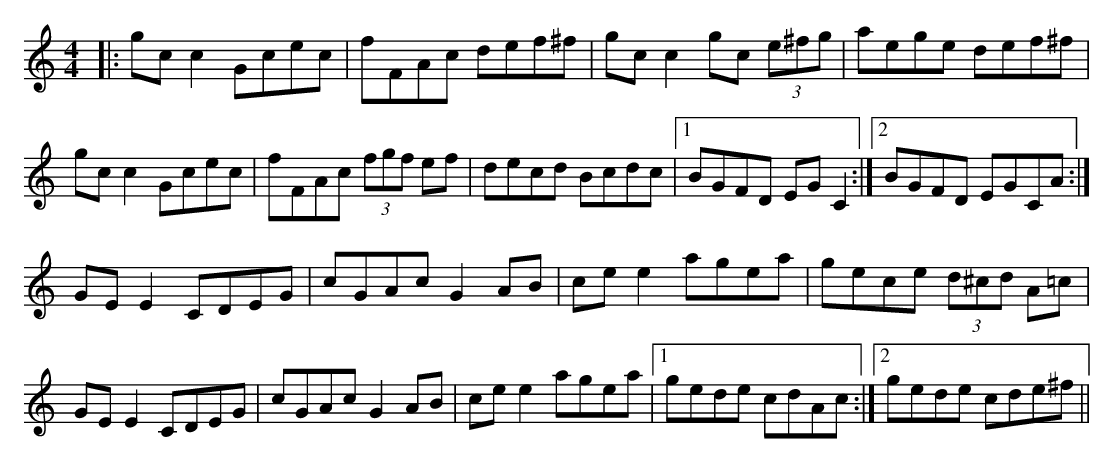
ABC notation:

X:1
M:4/4
K:C
|:gcc2 Gcec|fFAc def^f|gcc2 gc (3e^fg|aege def^f|
gcc2 Gcec|fFAc (3fgf ef|decd Bcdc|1 BGFD EGC2:|2 BGFD EGCA:|
GEE2 CDEG|cGAc G2AB|cee2 agea|gece (3d^cd A=c|
GEE2 CDEG|cGAc G2AB|cee2 agea|1 gede cdAc:|2 gede cde^f||
